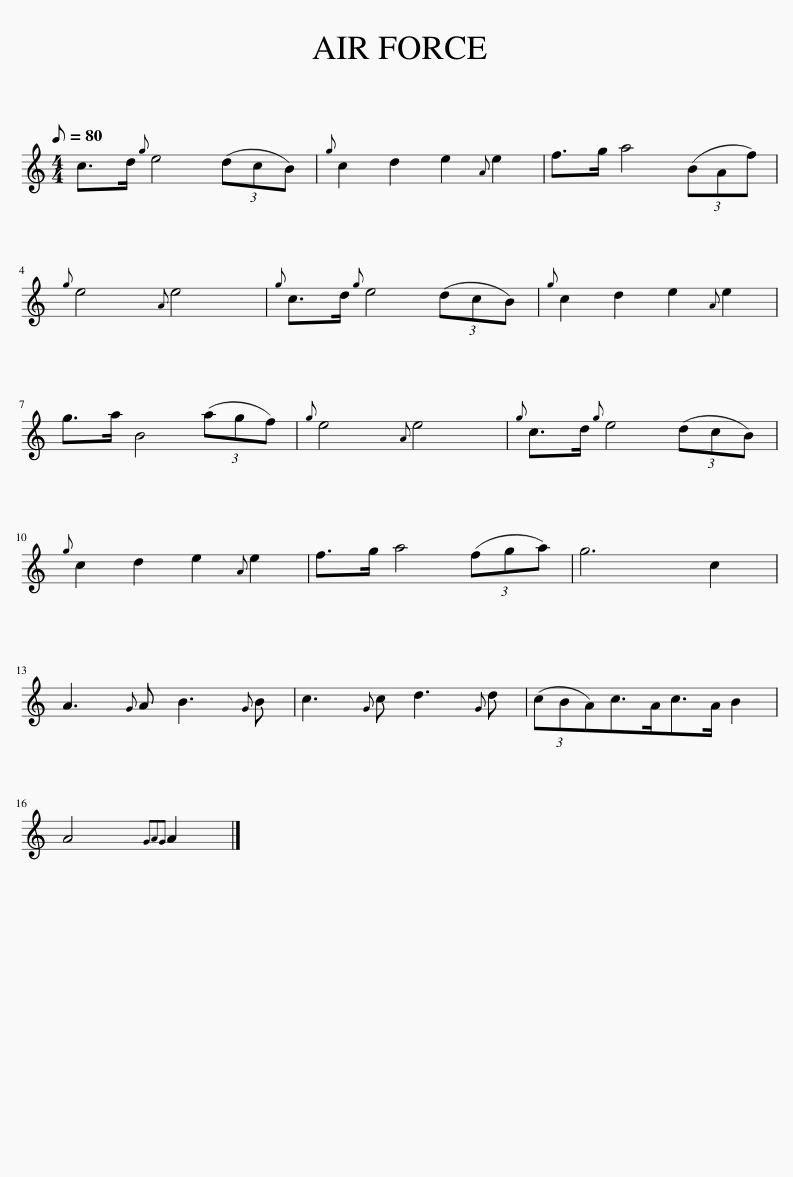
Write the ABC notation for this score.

X:1
L:1/8
Q:1/8=80
M:4/4
I:linebreak $
K:C
V:1 treble
V:1
 c>d{g} e4 (3(dcB) |{g} c2 d2 e2{A} e2 | f>g a4 (3(BAf) |${g} e4{A} e4 |{g} c>d{g} e4 (3(dcB) | %5
{g} c2 d2 e2{A} e2 |$ g>a B4 (3(agf) |{g} e4{A} e4 |{g} c>d{g} e4 (3(dcB) |${g} c2 d2 e2{A} e2 | %10
 f>g a4 (3(fga) | g6 c2 |$ A3{G} A B3{G} B | c3{G} c d3{G} d | (3(cBA)c>Ac>A B2 |$ %15
 A4{GAG} A2 |] %16
